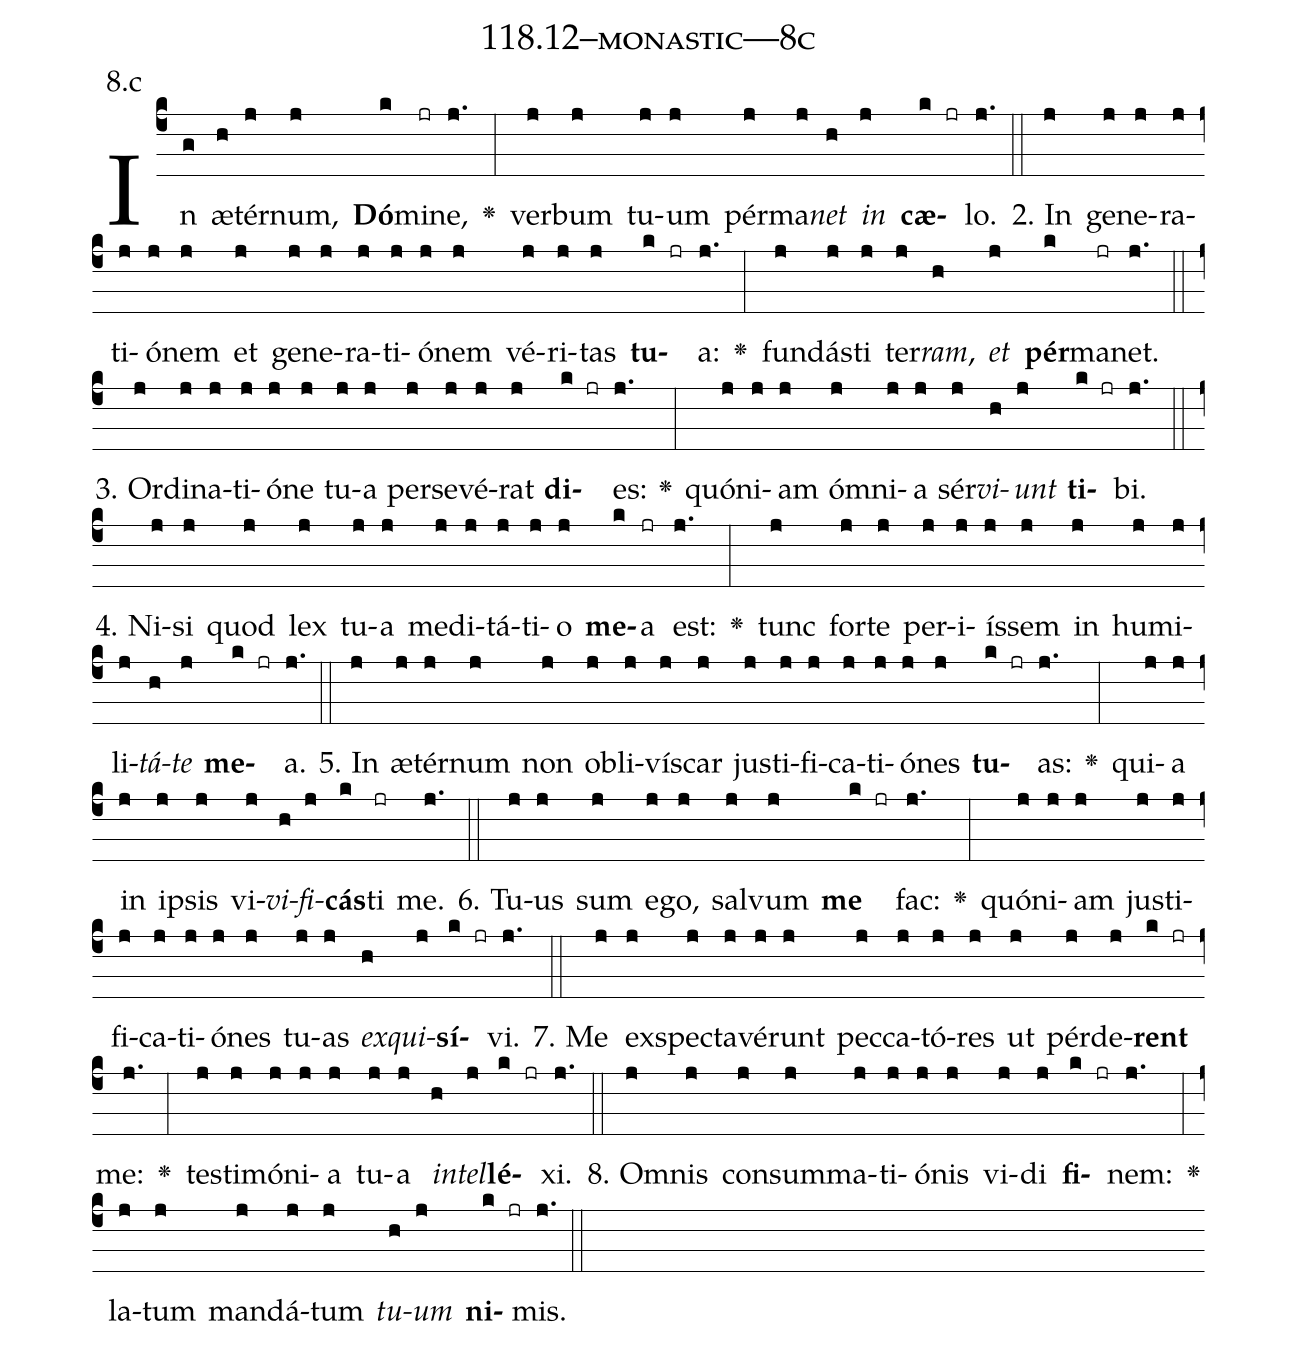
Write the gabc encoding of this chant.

name: 118.12--monastic---8c;
annotation: 8.c;
%%
(c4)In(g) æ(h)tér(j)num,(j) <b>Dó</b>(k)mi(jr)ne,(j.) <v>\greheightstar</v>(:) ver(j)bum(j) tu(j)um(j) pér(j)ma(j)<i>net</i>(h) <i>in</i>(j) <b>cæ</b>(k jr)lo.(j.) (::)
2. In(j) ge(j)ne(j)ra(j)ti(j)ó(j)nem(j) et(j) ge(j)ne(j)ra(j)ti(j)ó(j)nem(j) vé(j)ri(j)tas(j) <b>tu</b>(k jr)a:(j.) <v>\greheightstar</v>(:) fun(j)dás(j)ti(j) ter(j)<i>ram</i>,(h) <i>et</i>(j) <b>pér</b>(k)ma(jr)net.(j.) (::)
3. Or(j)di(j)na(j)ti(j)ó(j)ne(j) tu(j)a(j) per(j)se(j)vé(j)rat(j) <b>di</b>(k jr)es:(j.) <v>\greheightstar</v>(:) quón(j)i(j)am(j) óm(j)ni(j)a(j) sér(j)<i>vi</i>(h)<i>unt</i>(j) <b>ti</b>(k jr)bi.(j.) (::)
4. Ni(j)si(j) quod(j) lex(j) tu(j)a(j) me(j)di(j)tá(j)ti(j)o(j) <b>me</b>(k)a(jr) est:(j.) <v>\greheightstar</v>(:) tunc(j) for(j)te(j) per(j)i(j)ís(j)sem(j) in(j) hu(j)mi(j)li(j)<i>tá</i>(h)<i>te</i>(j) <b>me</b>(k jr)a.(j.) (::)
5. In(j) æ(j)tér(j)num(j) non(j) ob(j)li(j)vís(j)car(j) jus(j)ti(j)fi(j)ca(j)ti(j)ó(j)nes(j) <b>tu</b>(k jr)as:(j.) <v>\greheightstar</v>(:) qui(j)a(j) in(j) ip(j)sis(j) vi(j)<i>vi</i>(h)<i>fi</i>(j)<b>cás</b>(k)ti(jr) me.(j.) (::)
6. Tu(j)us(j) sum(j) e(j)go,(j) sal(j)vum(j) <b>me</b>(k jr) fac:(j.) <v>\greheightstar</v>(:) quón(j)i(j)am(j) jus(j)ti(j)fi(j)ca(j)ti(j)ó(j)nes(j) tu(j)as(j) <i>ex</i>(h)<i>qui</i>(j)<b>sí</b>(k jr)vi.(j.) (::)
7. Me(j) ex(j)spec(j)ta(j)vé(j)runt(j) pec(j)ca(j)tó(j)res(j) ut(j) pér(j)de(j)<b>rent</b>(k jr) me:(j.) <v>\greheightstar</v>(:) tes(j)ti(j)mó(j)ni(j)a(j) tu(j)a(j) <i>in</i>(h)<i>tel</i>(j)<b>lé</b>(k jr)xi.(j.) (::)
8. Om(j)nis(j) con(j)sum(j)ma(j)ti(j)ó(j)nis(j) vi(j)di(j) <b>fi</b>(k jr)nem:(j.) <v>\greheightstar</v>(:) la(j)tum(j) man(j)dá(j)tum(j) <i>tu</i>(h)<i>um</i>(j) <b>ni</b>(k jr)mis.(j.) (::)
